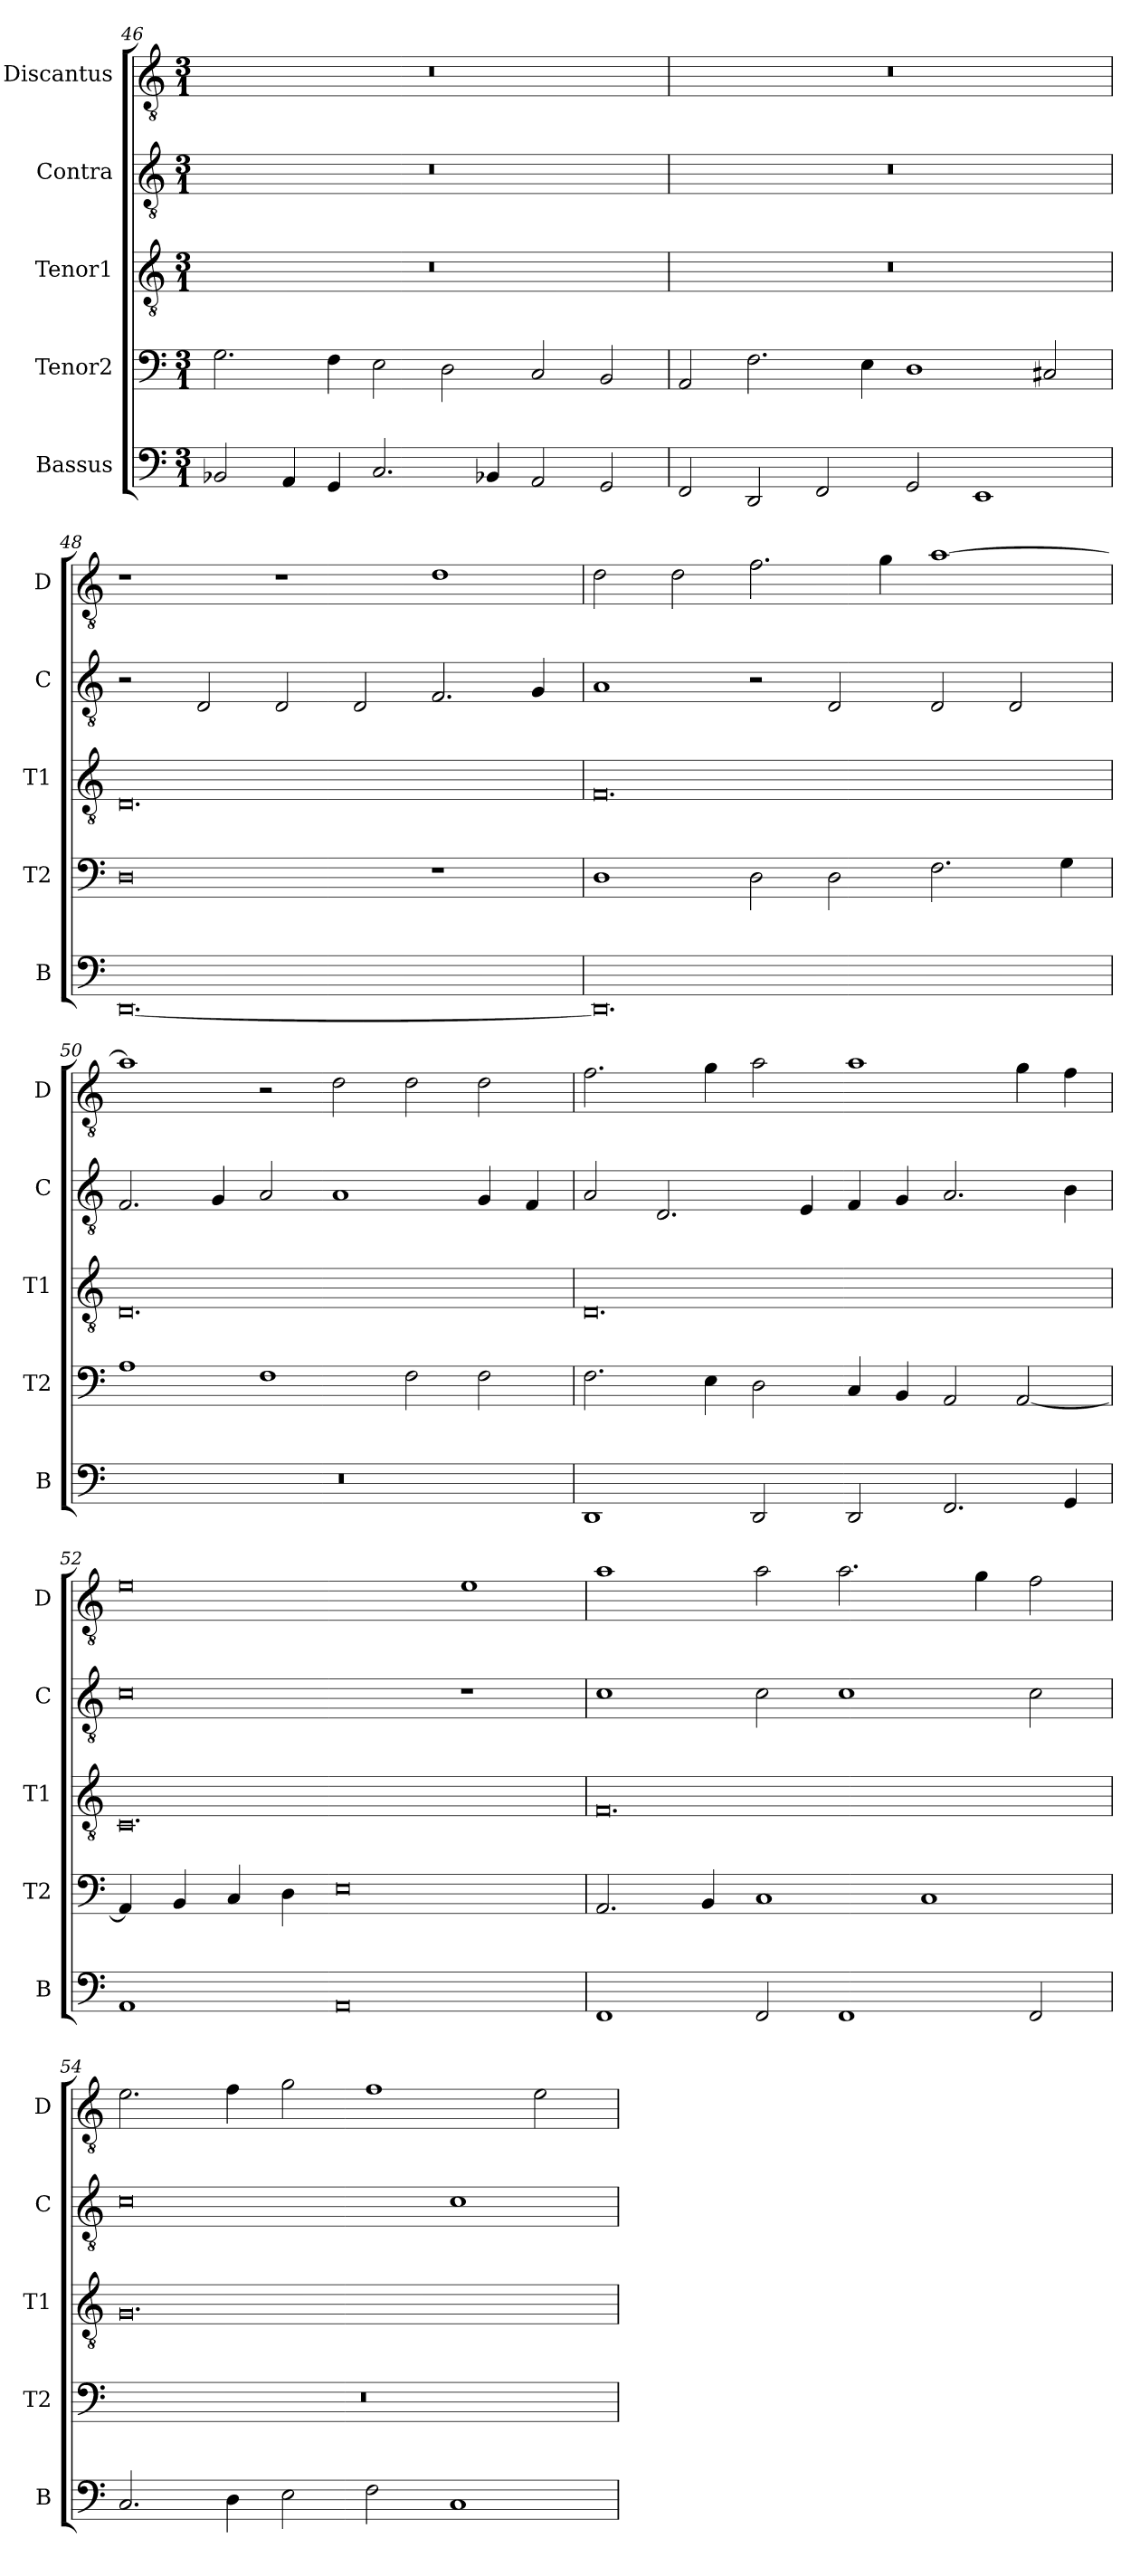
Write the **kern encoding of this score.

**kern	**kern	**kern	**kern	**kern
*part5	*part4	*part3	*part2	*part1
*staff5	*staff4	*staff3	*staff2	*staff1
*I"Bassus	*I"Tenor2	*I"Tenor1	*I"Contra	*I"Discantus
*I'B	*I'T2	*I'T1	*I'C	*I'D
*clefF4	*clefF4	*clefGv2	*clefGv2	*clefGv2
*k[]	*k[]	*k[]	*k[]	*k[]
*M3/1	*M3/1	*M3/1	*M3/1	*M3/1
=46	=46	=46	=46	=46
2BB-X/	2.G\	0.r	0.r	0.r
4AA/	.	.	.	.
4GG/	4F\	.	.	.
2.C/	2E\	.	.	.
.	2D\	.	.	.
4BB-X/	.	.	.	.
2AA/	2C/	.	.	.
2GG/	2BB/	.	.	.
=47	=47	=47	=47	=47
2FF/	2AA/	0.r	0.r	0.r
2DD/	2.F\	.	.	.
2FF/	.	.	.	.
.	4E\	.	.	.
2GG/	1D	.	.	.
1EE	.	.	.	.
.	2C#X/	.	.	.
=48	=48	=48	=48	=48
[0.DD	0D	0.D	2r	1r
.	.	.	2D/	.
.	.	.	2D/	1r
.	.	.	2D/	.
.	1r	.	2.F/	1d
.	.	.	4G/	.
=49	=49	=49	=49	=49
0.DD]	1D	0.F	1A	2d\
.	.	.	.	2d\
.	2D\	.	2r	2.f\
.	2D\	.	2D/	.
.	.	.	.	4g\
.	2.F\	.	2D/	[1a
.	.	.	2D/	.
.	4G\	.	.	.
=50	=50	=50	=50	=50
0.r	1A	0.D	2.F/	1a]
.	.	.	4G/	.
.	1F	.	2A/	2r
.	.	.	1A	2d\
.	2F\	.	.	2d\
.	2F\	.	4G/	2d\
.	.	.	4F/	.
=51	=51	=51	=51	=51
1DD	2.F\	0.D	2A/	2.f\
.	.	.	2.D/	.
.	4E\	.	.	4g\
2DD/	2D\	.	.	2a\
.	.	.	4E/	.
2DD/	4C/	.	4F/	1a
.	4BB/	.	4G/	.
2.FF/	2AA/	.	2.A/	.
.	[2AA/	.	.	4g\
4GG/	.	.	4B\	4f\
=52	=52	=52	=52	=52
1AA	4AA/]	0.C	0c	0e
.	4BB/	.	.	.
.	4C/	.	.	.
.	4D\	.	.	.
0AA	0E	.	.	.
.	.	.	1r	1e
=53	=53	=53	=53	=53
1FF	2.AA/	0.F	1c	1a
.	4BB/	.	.	.
2FF/	1C	.	2c\	2a\
1FF	.	.	1c	2.a\
.	1C	.	.	.
.	.	.	.	4g\
2FF/	.	.	2c\	2f\
=54	=54	=54	=54	=54
2.C/	0.r	0.G	0c	2.e\
4D\	.	.	.	4f\
2E\	.	.	.	2g\
2F\	.	.	.	1f
1C	.	.	1c	.
.	.	.	.	2e\
=	=	=	=	=
*-	*-	*-	*-	*-
